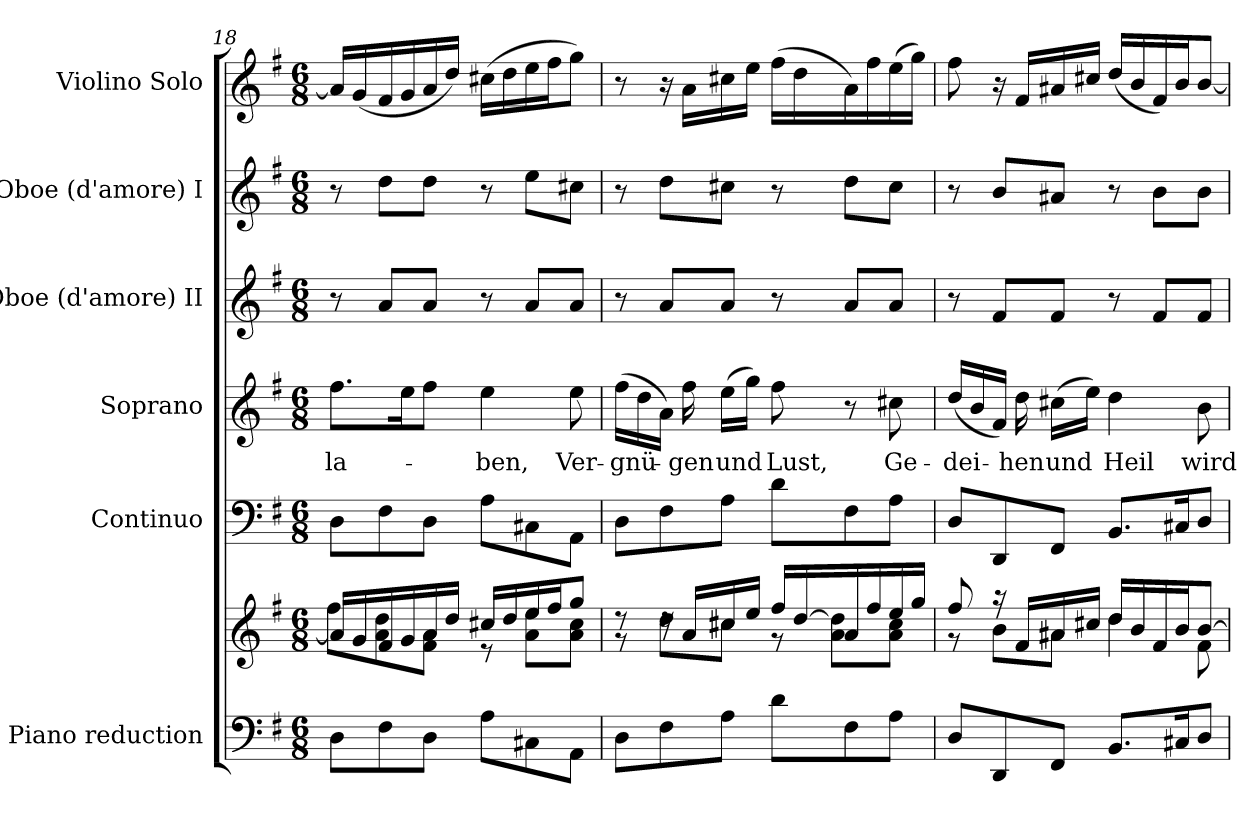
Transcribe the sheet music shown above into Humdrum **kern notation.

**kern	**kern	**kern	**kern	**text	**kern	**kern	**kern
*part6	*part6	*part5	*part4	*part4	*part3	*part2	*part1
*staff7	*staff6	*staff5	*staff4	*staff4	*staff3	*staff2	*staff1
*I"Piano reduction	*	*I"Continuo	*I"Soprano	*	*I"Oboe (d'amore) II	*I"Oboe (d'amore) I	*I"Violino Solo
*I'Pno	*	*	*	*	*I'Ob	*I'Ob	*I'Vln
!!LO:PB:g=z
*clefF4	*clefG2	*clefF4	*clefG2	*	*clefG2	*clefG2	*clefG2
*k[f#]	*k[f#]	*k[f#]	*k[f#]	*	*k[f#]	*k[f#]	*k[f#]
*M6/8	*M6/8	*M6/8	*M6/8	*	*M6/8	*M6/8	*M6/8
=18	=18	=18	=18	=18	=18	=18	=18
*	*^	*	*	*	*	*	*
!	!	!	!	!	!LO:LY:b	!	!	!
8D\L	16a/LL]	8ff#\L	8D\L	8.ff#\L	la-	8r	8r	16a/LL]
.	16g/	.	.	.	.	.	.	(<16g/
8F#\	16f#/	8a\ 8dd\	8F#\	.	.	8a/L	8dd\L	16f#/
.	16g/	.	.	16ee\K	.	.	.	16g/
8D\J	16a/	8f#\ 8a\J	8D\J	8ff#\J	.	8a/J	8dd\J	16a/
.	16dd/JJ	.	.	.	.	.	.	16dd/JJ)
!	!	!	!	!	!LO:LY:b	!	!	!
8A\L	16cc#X/LL	8r	8A\L	4ee\	-ben,	8r	8r	(>16cc#X\LL
.	16dd/	.	.	.	.	.	.	16dd\
8C#X\	16ee/	8a\ 8ee\L	8C#X\	.	.	8a/L	8ee\L	16ee\
.	16ff#/J	.	.	.	.	.	.	16ff#\J
!	!	!	!	!	!LO:LY:b	!	!	!
8AA\J	8gg/J	8a\ 8cc#\J	8AA\J	8ee\	Ver-	8a/J	8cc#X\J	8gg\J)
=19	=19	=19	=19	=19	=19	=19	=19	=19
!	!	!	!	!	!LO:LY:b	!	!	!
8D\L	8rdd	8r	8D\L	(>16ff#\LL	-gnü-	8r	8r	8r
.	.	.	.	16dd\	.	.	.	.
8F#\	16rdd	8dd\L	8F#\	16a\JJ)	.	8a/L	8dd\L	16r
!	!	!	!	!	!LO:LY:b	!	!	!
.	16a/LL	.	.	16ff#\	-gen	.	.	16a\LL
!	!	!	!	!	!LO:LY:b	!	!	!
8A\J	16cc#X/	8cc#\J	8A\J	(>16ee\LL	und	8a/J	8cc#X\J	16cc#X\
.	16ee/JJ	.	.	16gg\JJ)	.	.	.	16ee\JJ
!	!	!	!	!	!LO:LY:b	!	!	!
8d\L	16ff#/LL	8r	8d\L	8ff#\	Lust,	8r	8r	(>16ff#\LL
.	[16dd/	.	.	.	.	.	.	16dd\
8F#\	16a/	8a\ 8dd\]L	8F#\	8r	.	8a/L	8dd\L	16a\)
.	16ff#/	.	.	.	.	.	.	16ff#\
!	!	!	!	!	!LO:LY:b	!	!	!
8A\J	16ee/	8a\ 8cc#\J	8A\J	8cc#X\	Ge-	8a/J	8cc#\J	(>16ee\
.	16gg/JJ	.	.	.	.	.	.	16gg\JJ)
=20	=20	=20	=20	=20	=20	=20	=20	=20
!	!	!	!	!	!LO:LY:b	!	!	!
8D/L	8ff#/	8r	8D/L	(<16dd/LL	-dei-	8r	8r	8ff#\
.	.	.	.	16b/	.	.	.	.
8DD/	16r	8b\L	8DD/	16f#/JJ)	.	8f#/L	8b/L	16r
!	!	!	!	!	!LO:LY:b	!	!	!
.	16f#/LL	.	.	16dd\	-hen	.	.	16f#/LL
!	!	!	!	!	!LO:LY:b	!	!	!
8FF#/J	16a#X/	8a#\J	8FF#/J	(>16cc#X\LL	und	8f#/J	8a#X/J	16a#X/
.	16cc#X/JJ	.	.	16ee\JJ)	.	.	.	16cc#X/JJ
!	!	!	!	!	!LO:LY:b	!	!	!
8.BB/L	16dd/LL	4dd\	8.BB/L	4dd\	Heil	8r	8r	(<16dd/LL
.	16b/	.	.	.	.	.	.	16b/
.	16f#/	.	.	.	.	8f#/L	8b\L	16f#/)
16C#X/K	16b/J	.	16C#X/K	.	.	.	.	16b/J
!	!	!	!	!	!LO:LY:b	!	!	!
8D/J	[8b/J	8f#\	8D/J	8b\	wird	8f#/J	8b\J	[8b/J
*	*v	*v	*	*	*	*	*	*
=	=	=	=	=	=	=	=
*-	*-	*-	*-	*-	*-	*-	*-
